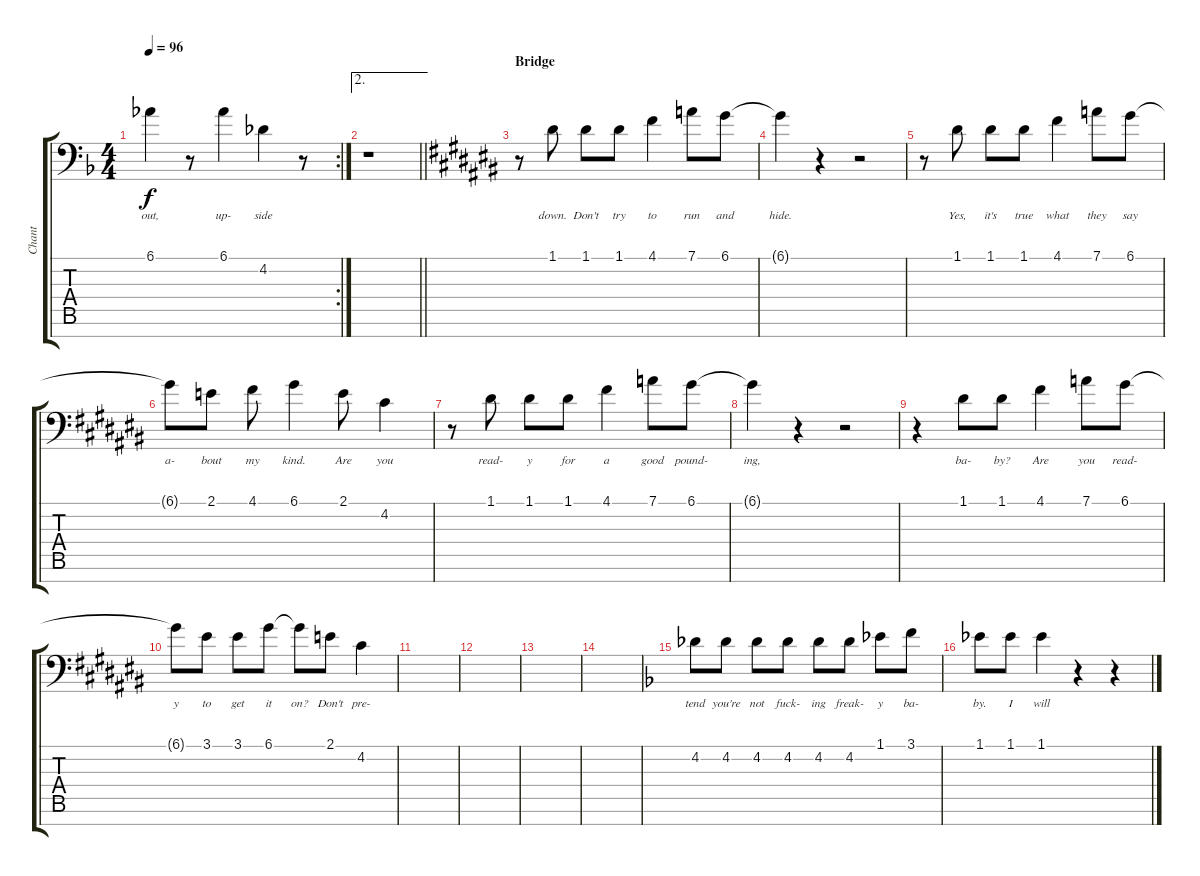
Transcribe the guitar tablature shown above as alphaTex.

\track ("Chant" "Chant") {instrument trumpet}
\staff {score tabs}
\tuning (D4 A3 F3 C3 G2 D2 A1) {hide}
\rc 2
\ts (4 4)
\tempo 96
\clef f4
\ks f
6.1{t}.4{lyrics (0 "out,") lyrics (1 "") lyrics (2 "") lyrics (3 "") lyrics (4 "") dy f} r.8 6.1.4{lyrics (0 "up-") lyrics (1 "") lyrics (2 "") lyrics (3 "") lyrics (4 "")} 4.2.4{lyrics (0 "side") lyrics (1 "") lyrics (2 "") lyrics (3 "") lyrics (4 "")} r.8 |
\ae 2
\barLineRight lightlight
r.1 |
\section ("" "Bridge")
\ks c#
r.8 1.1.8{lyrics (0 "down.") lyrics (1 "") lyrics (2 "") lyrics (3 "") lyrics (4 "")} 1.1.8{lyrics (0 "Don't") lyrics (1 "") lyrics (2 "") lyrics (3 "") lyrics (4 "")} 1.1.8{lyrics (0 "try") lyrics (1 "") lyrics (2 "") lyrics (3 "") lyrics (4 "")} 4.1.4{lyrics (0 "to") lyrics (1 "") lyrics (2 "") lyrics (3 "") lyrics (4 "")} 7.1.8{lyrics (0 "run") lyrics (1 "") lyrics (2 "") lyrics (3 "") lyrics (4 "")} 6.1.8{lyrics (0 "and") lyrics (1 "") lyrics (2 "") lyrics (3 "") lyrics (4 "")} |
6.1{t}.4{lyrics (0 "hide.") lyrics (1 "") lyrics (2 "") lyrics (3 "") lyrics (4 "")} r.4 r.2 |
r.8 1.1.8{lyrics (0 "Yes,") lyrics (1 "") lyrics (2 "") lyrics (3 "") lyrics (4 "")} 1.1.8{lyrics (0 "it's") lyrics (1 "") lyrics (2 "") lyrics (3 "") lyrics (4 "")} 1.1.8{lyrics (0 "true") lyrics (1 "") lyrics (2 "") lyrics (3 "") lyrics (4 "")} 4.1.4{lyrics (0 "what") lyrics (1 "") lyrics (2 "") lyrics (3 "") lyrics (4 "")} 7.1.8{lyrics (0 "they") lyrics (1 "") lyrics (2 "") lyrics (3 "") lyrics (4 "")} 6.1.8{lyrics (0 "say") lyrics (1 "") lyrics (2 "") lyrics (3 "") lyrics (4 "")} |
6.1{t}.8{lyrics (0 "a-") lyrics (1 "") lyrics (2 "") lyrics (3 "") lyrics (4 "")} 2.1.8{lyrics (0 "bout") lyrics (1 "") lyrics (2 "") lyrics (3 "") lyrics (4 "")} 4.1.8{lyrics (0 "my") lyrics (1 "") lyrics (2 "") lyrics (3 "") lyrics (4 "")} 6.1.4{lyrics (0 "kind.") lyrics (1 "") lyrics (2 "") lyrics (3 "") lyrics (4 "")} 2.1.8{lyrics (0 "Are") lyrics (1 "") lyrics (2 "") lyrics (3 "") lyrics (4 "")} 4.2.4{lyrics (0 "you") lyrics (1 "") lyrics (2 "") lyrics (3 "") lyrics (4 "")} |
r.8 1.1.8{lyrics (0 "read-") lyrics (1 "") lyrics (2 "") lyrics (3 "") lyrics (4 "")} 1.1.8{lyrics (0 "y") lyrics (1 "") lyrics (2 "") lyrics (3 "") lyrics (4 "")} 1.1.8{lyrics (0 "for") lyrics (1 "") lyrics (2 "") lyrics (3 "") lyrics (4 "")} 4.1.4{lyrics (0 "a") lyrics (1 "") lyrics (2 "") lyrics (3 "") lyrics (4 "")} 7.1.8{lyrics (0 "good") lyrics (1 "") lyrics (2 "") lyrics (3 "") lyrics (4 "")} 6.1.8{lyrics (0 "pound-") lyrics (1 "") lyrics (2 "") lyrics (3 "") lyrics (4 "")} |
6.1{t}.4{lyrics (0 "ing,") lyrics (1 "") lyrics (2 "") lyrics (3 "") lyrics (4 "")} r.4 r.2 |
r.4 1.1.8{lyrics (0 "ba-") lyrics (1 "") lyrics (2 "") lyrics (3 "") lyrics (4 "")} 1.1.8{lyrics (0 "by?") lyrics (1 "") lyrics (2 "") lyrics (3 "") lyrics (4 "")} 4.1.4{lyrics (0 "Are") lyrics (1 "") lyrics (2 "") lyrics (3 "") lyrics (4 "")} 7.1.8{lyrics (0 "you") lyrics (1 "") lyrics (2 "") lyrics (3 "") lyrics (4 "")} 6.1.8{lyrics (0 "read-") lyrics (1 "") lyrics (2 "") lyrics (3 "") lyrics (4 "")} |
6.1{t}.8{lyrics (0 "y") lyrics (1 "") lyrics (2 "") lyrics (3 "") lyrics (4 "")} 3.1.8{lyrics (0 "to") lyrics (1 "") lyrics (2 "") lyrics (3 "") lyrics (4 "")} 3.1.8{lyrics (0 "get") lyrics (1 "") lyrics (2 "") lyrics (3 "") lyrics (4 "")} 6.1.8{lyrics (0 "it") lyrics (1 "") lyrics (2 "") lyrics (3 "") lyrics (4 "")} 6.1{t}.8{lyrics (0 "on?") lyrics (1 "") lyrics (2 "") lyrics (3 "") lyrics (4 "")} 2.1.8{lyrics (0 "Don't") lyrics (1 "") lyrics (2 "") lyrics (3 "") lyrics (4 "")} 4.2.4{lyrics (0 "pre-") lyrics (1 "") lyrics (2 "") lyrics (3 "") lyrics (4 "")} |
|
|
|
|
\ks f
4.2.8{lyrics (0 "tend") lyrics (1 "") lyrics (2 "") lyrics (3 "") lyrics (4 "")} 4.2.8{lyrics (0 "you're") lyrics (1 "") lyrics (2 "") lyrics (3 "") lyrics (4 "")} 4.2.8{lyrics (0 "not") lyrics (1 "") lyrics (2 "") lyrics (3 "") lyrics (4 "")} 4.2.8{lyrics (0 "fuck-") lyrics (1 "") lyrics (2 "") lyrics (3 "") lyrics (4 "")} 4.2.8{lyrics (0 "ing") lyrics (1 "") lyrics (2 "") lyrics (3 "") lyrics (4 "")} 4.2.8{lyrics (0 "freak-") lyrics (1 "") lyrics (2 "") lyrics (3 "") lyrics (4 "")} 1.1.8{lyrics (0 "y") lyrics (1 "") lyrics (2 "") lyrics (3 "") lyrics (4 "")} 3.1.8{lyrics (0 "ba-") lyrics (1 "") lyrics (2 "") lyrics (3 "") lyrics (4 "")} |
1.1.8{lyrics (0 "by.") lyrics (1 "") lyrics (2 "") lyrics (3 "") lyrics (4 "")} 1.1.8{lyrics (0 "I") lyrics (1 "") lyrics (2 "") lyrics (3 "") lyrics (4 "")} 1.1.4{lyrics (0 "will") lyrics (1 "") lyrics (2 "") lyrics (3 "") lyrics (4 "")} r.4 r.4
